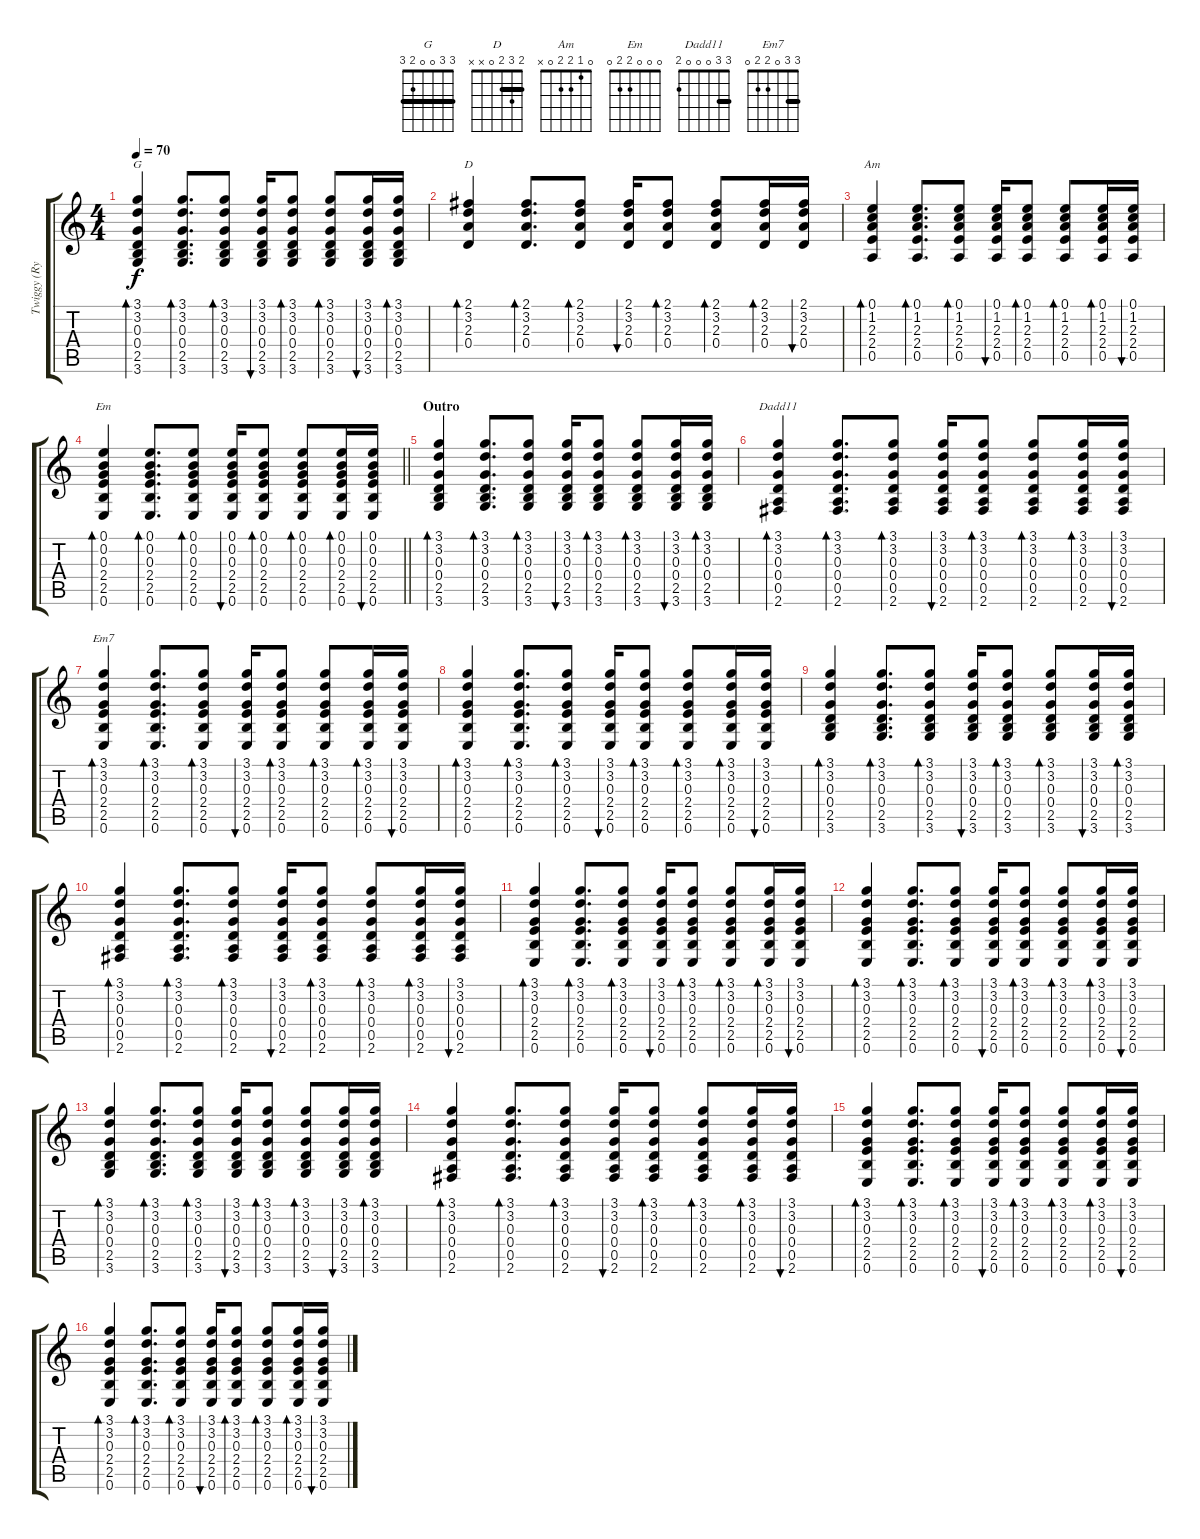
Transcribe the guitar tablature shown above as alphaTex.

\track ("Twiggy (Rythm)" "Twiggy (Ry") {instrument acousticguitarsteel}
\staff {score tabs}
\tuning (E4 B3 G3 D3 A2 E2) {hide}
\chord ("G" 3 3 0 0 2 3) {barre 3}
\chord ("D" 2 3 2 0 x x) {barre 2}
\chord ("Am" 0 1 2 2 0 x)
\chord ("Em" 0 0 0 2 2 0)
\chord ("Dadd11" 3 3 0 0 0 2) {barre 3}
\chord ("Em7" 3 3 0 2 2 0) {barre 3}
\ts (4 4)
\tempo 70
\clef g2
\ks c
(3.1 3.2 0.3 0.4 2.5 3.6).4{bd 60 ch "G" dy f} (3.1 3.2 0.3 0.4 2.5 3.6).8{d bd 60} (3.1 3.2 0.3 0.4 2.5 3.6).8{bd 60} (3.1 3.2 0.3 0.4 2.5 3.6).16{bu 60} (3.1 3.2 0.3 0.4 2.5 3.6).8{bd 60} (3.1 3.2 0.3 0.4 2.5 3.6).8{bd 60} (3.1 3.2 0.3 0.4 2.5 3.6).16{bu 60} (3.1 3.2 0.3 0.4 2.5 3.6).16{bd 60} |
(2.1 3.2 2.3 0.4).4{bd 60 ch "D"} (2.1 3.2 2.3 0.4).8{d bd 60} (2.1 3.2 2.3 0.4).8{bd 60} (2.1 3.2 2.3 0.4).16{bu 60} (2.1 3.2 2.3 0.4).8{bd 60} (2.1 3.2 2.3 0.4).8{bd 60} (2.1 3.2 2.3 0.4).16{bd 60} (2.1 3.2 2.3 0.4).16{bu 60} |
(0.1 1.2 2.3 2.4 0.5).4{bd 60 ch "Am"} (0.1 1.2 2.3 2.4 0.5).8{d bd 60} (0.1 1.2 2.3 2.4 0.5).8{bd 60} (0.1 1.2 2.3 2.4 0.5).16{bu 60} (0.1 1.2 2.3 2.4 0.5).8{bd 60} (0.1 1.2 2.3 2.4 0.5).8{bd 60} (0.1 1.2 2.3 2.4 0.5).16{bd 60} (0.1 1.2 2.3 2.4 0.5).16{bu 60} |
\barLineRight lightlight
(0.1 0.2 0.3 2.4 2.5 0.6).4{bd 60 ch "Em"} (0.1 0.2 0.3 2.4 2.5 0.6).8{d bd 60} (0.1 0.2 0.3 2.4 2.5 0.6).8{bd 60} (0.1 0.2 0.3 2.4 2.5 0.6).16{bu 60} (0.1 0.2 0.3 2.4 2.5 0.6).8{bd 60} (0.1 0.2 0.3 2.4 2.5 0.6).8{bd 60} (0.1 0.2 0.3 2.4 2.5 0.6).16{bd 60} (0.1 0.2 0.3 2.4 2.5 0.6).16{bu 60} |
\section ("" "Outro")
(3.1 3.2 0.3 0.4 2.5 3.6).4{bd 60} (3.1 3.2 0.3 0.4 2.5 3.6).8{d bd 60} (3.1 3.2 0.3 0.4 2.5 3.6).8{bd 60} (3.1 3.2 0.3 0.4 2.5 3.6).16{bu 60} (3.1 3.2 0.3 0.4 2.5 3.6).8{bd 60} (3.1 3.2 0.3 0.4 2.5 3.6).8{bd 60} (3.1 3.2 0.3 0.4 2.5 3.6).16{bu 60} (3.1 3.2 0.3 0.4 2.5 3.6).16{bd 60} |
(3.1 3.2 0.3 0.4 0.5 2.6).4{bd 60 ch "Dadd11"} (3.1 3.2 0.3 0.4 0.5 2.6).8{d bd 60} (3.1 3.2 0.3 0.4 0.5 2.6).8{bd 60} (3.1 3.2 0.3 0.4 0.5 2.6).16{bu 60} (3.1 3.2 0.3 0.4 0.5 2.6).8{bd 60} (3.1 3.2 0.3 0.4 0.5 2.6).8{bd 60} (3.1 3.2 0.3 0.4 0.5 2.6).16{bd 60} (3.1 3.2 0.3 0.4 0.5 2.6).16{bu 60} |
(3.1 3.2 0.3 2.4 2.5 0.6).4{bd 60 ch "Em7"} (3.1 3.2 0.3 2.4 2.5 0.6).8{d bd 60} (3.1 3.2 0.3 2.4 2.5 0.6).8{bd 60} (3.1 3.2 0.3 2.4 2.5 0.6).16{bu 60} (3.1 3.2 0.3 2.4 2.5 0.6).8{bd 60} (3.1 3.2 0.3 2.4 2.5 0.6).8{bd 60} (3.1 3.2 0.3 2.4 2.5 0.6).16{bd 60} (3.1 3.2 0.3 2.4 2.5 0.6).16{bu 60} |
(3.1 3.2 0.3 2.4 2.5 0.6).4{bd 60} (3.1 3.2 0.3 2.4 2.5 0.6).8{d bd 60} (3.1 3.2 0.3 2.4 2.5 0.6).8{bd 60} (3.1 3.2 0.3 2.4 2.5 0.6).16{bu 60} (3.1 3.2 0.3 2.4 2.5 0.6).8{bd 60} (3.1 3.2 0.3 2.4 2.5 0.6).8{bd 60} (3.1 3.2 0.3 2.4 2.5 0.6).16{bd 60} (3.1 3.2 0.3 2.4 2.5 0.6).16{bu 60} |
(3.1 3.2 0.3 0.4 2.5 3.6).4{bd 60} (3.1 3.2 0.3 0.4 2.5 3.6).8{d bd 60} (3.1 3.2 0.3 0.4 2.5 3.6).8{bd 60} (3.1 3.2 0.3 0.4 2.5 3.6).16{bu 60} (3.1 3.2 0.3 0.4 2.5 3.6).8{bd 60} (3.1 3.2 0.3 0.4 2.5 3.6).8{bd 60} (3.1 3.2 0.3 0.4 2.5 3.6).16{bu 60} (3.1 3.2 0.3 0.4 2.5 3.6).16{bd 60} |
(3.1 3.2 0.3 0.4 0.5 2.6).4{bd 60} (3.1 3.2 0.3 0.4 0.5 2.6).8{d bd 60} (3.1 3.2 0.3 0.4 0.5 2.6).8{bd 60} (3.1 3.2 0.3 0.4 0.5 2.6).16{bu 60} (3.1 3.2 0.3 0.4 0.5 2.6).8{bd 60} (3.1 3.2 0.3 0.4 0.5 2.6).8{bd 60} (3.1 3.2 0.3 0.4 0.5 2.6).16{bd 60} (3.1 3.2 0.3 0.4 0.5 2.6).16{bu 60} |
(3.1 3.2 0.3 2.4 2.5 0.6).4{bd 60} (3.1 3.2 0.3 2.4 2.5 0.6).8{d bd 60} (3.1 3.2 0.3 2.4 2.5 0.6).8{bd 60} (3.1 3.2 0.3 2.4 2.5 0.6).16{bu 60} (3.1 3.2 0.3 2.4 2.5 0.6).8{bd 60} (3.1 3.2 0.3 2.4 2.5 0.6).8{bd 60} (3.1 3.2 0.3 2.4 2.5 0.6).16{bd 60} (3.1 3.2 0.3 2.4 2.5 0.6).16{bu 60} |
(3.1 3.2 0.3 2.4 2.5 0.6).4{bd 60} (3.1 3.2 0.3 2.4 2.5 0.6).8{d bd 60} (3.1 3.2 0.3 2.4 2.5 0.6).8{bd 60} (3.1 3.2 0.3 2.4 2.5 0.6).16{bu 60} (3.1 3.2 0.3 2.4 2.5 0.6).8{bd 60} (3.1 3.2 0.3 2.4 2.5 0.6).8{bd 60} (3.1 3.2 0.3 2.4 2.5 0.6).16{bd 60} (3.1 3.2 0.3 2.4 2.5 0.6).16{bu 60} |
(3.1 3.2 0.3 0.4 2.5 3.6).4{bd 60} (3.1 3.2 0.3 0.4 2.5 3.6).8{d bd 60} (3.1 3.2 0.3 0.4 2.5 3.6).8{bd 60} (3.1 3.2 0.3 0.4 2.5 3.6).16{bu 60} (3.1 3.2 0.3 0.4 2.5 3.6).8{bd 60} (3.1 3.2 0.3 0.4 2.5 3.6).8{bd 60} (3.1 3.2 0.3 0.4 2.5 3.6).16{bu 60} (3.1 3.2 0.3 0.4 2.5 3.6).16{bd 60} |
(3.1 3.2 0.3 0.4 0.5 2.6).4{bd 60} (3.1 3.2 0.3 0.4 0.5 2.6).8{d bd 60} (3.1 3.2 0.3 0.4 0.5 2.6).8{bd 60} (3.1 3.2 0.3 0.4 0.5 2.6).16{bu 60} (3.1 3.2 0.3 0.4 0.5 2.6).8{bd 60} (3.1 3.2 0.3 0.4 0.5 2.6).8{bd 60} (3.1 3.2 0.3 0.4 0.5 2.6).16{bd 60} (3.1 3.2 0.3 0.4 0.5 2.6).16{bu 60} |
(3.1 3.2 0.3 2.4 2.5 0.6).4{bd 60} (3.1 3.2 0.3 2.4 2.5 0.6).8{d bd 60} (3.1 3.2 0.3 2.4 2.5 0.6).8{bd 60} (3.1 3.2 0.3 2.4 2.5 0.6).16{bu 60} (3.1 3.2 0.3 2.4 2.5 0.6).8{bd 60} (3.1 3.2 0.3 2.4 2.5 0.6).8{bd 60} (3.1 3.2 0.3 2.4 2.5 0.6).16{bd 60} (3.1 3.2 0.3 2.4 2.5 0.6).16{bu 60} |
(3.1 3.2 0.3 2.4 2.5 0.6).4{bd 60} (3.1 3.2 0.3 2.4 2.5 0.6).8{d bd 60} (3.1 3.2 0.3 2.4 2.5 0.6).8{bd 60} (3.1 3.2 0.3 2.4 2.5 0.6).16{bu 60} (3.1 3.2 0.3 2.4 2.5 0.6).8{bd 60} (3.1 3.2 0.3 2.4 2.5 0.6).8{bd 60} (3.1 3.2 0.3 2.4 2.5 0.6).16{bd 60} (3.1 3.2 0.3 2.4 2.5 0.6).16{bu 60}
